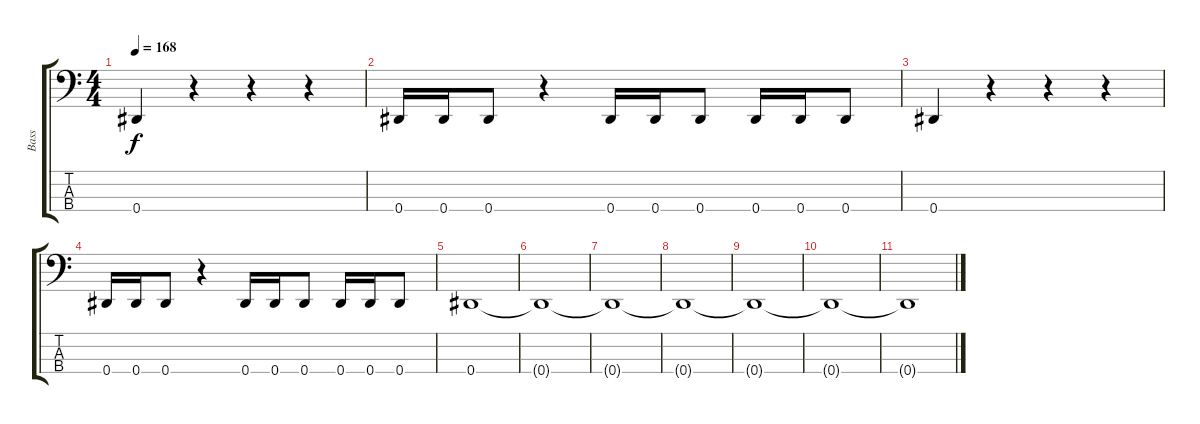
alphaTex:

\track ("Bass" "Bass") {instrument electricbassfinger}
\staff {score tabs}
\tuning (Gb2 Db2 Ab1 Eb1) {hide}
\ts (4 4)
\tempo 168
\clef f4
\ks c
0.4.4{dy f} r.4 r.4 r.4 |
0.4.16 0.4.16 0.4.8 r.4 0.4.16 0.4.16 0.4.8 0.4.16 0.4.16 0.4.8 |
0.4.4 r.4 r.4 r.4 |
0.4.16 0.4.16 0.4.8 r.4 0.4.16 0.4.16 0.4.8 0.4.16 0.4.16 0.4.8 |
0.4.1 |
0.4{t}.1 |
0.4{t}.1 |
0.4{t}.1 |
0.4{t}.1 |
0.4{t}.1 |
0.4{t}.1
